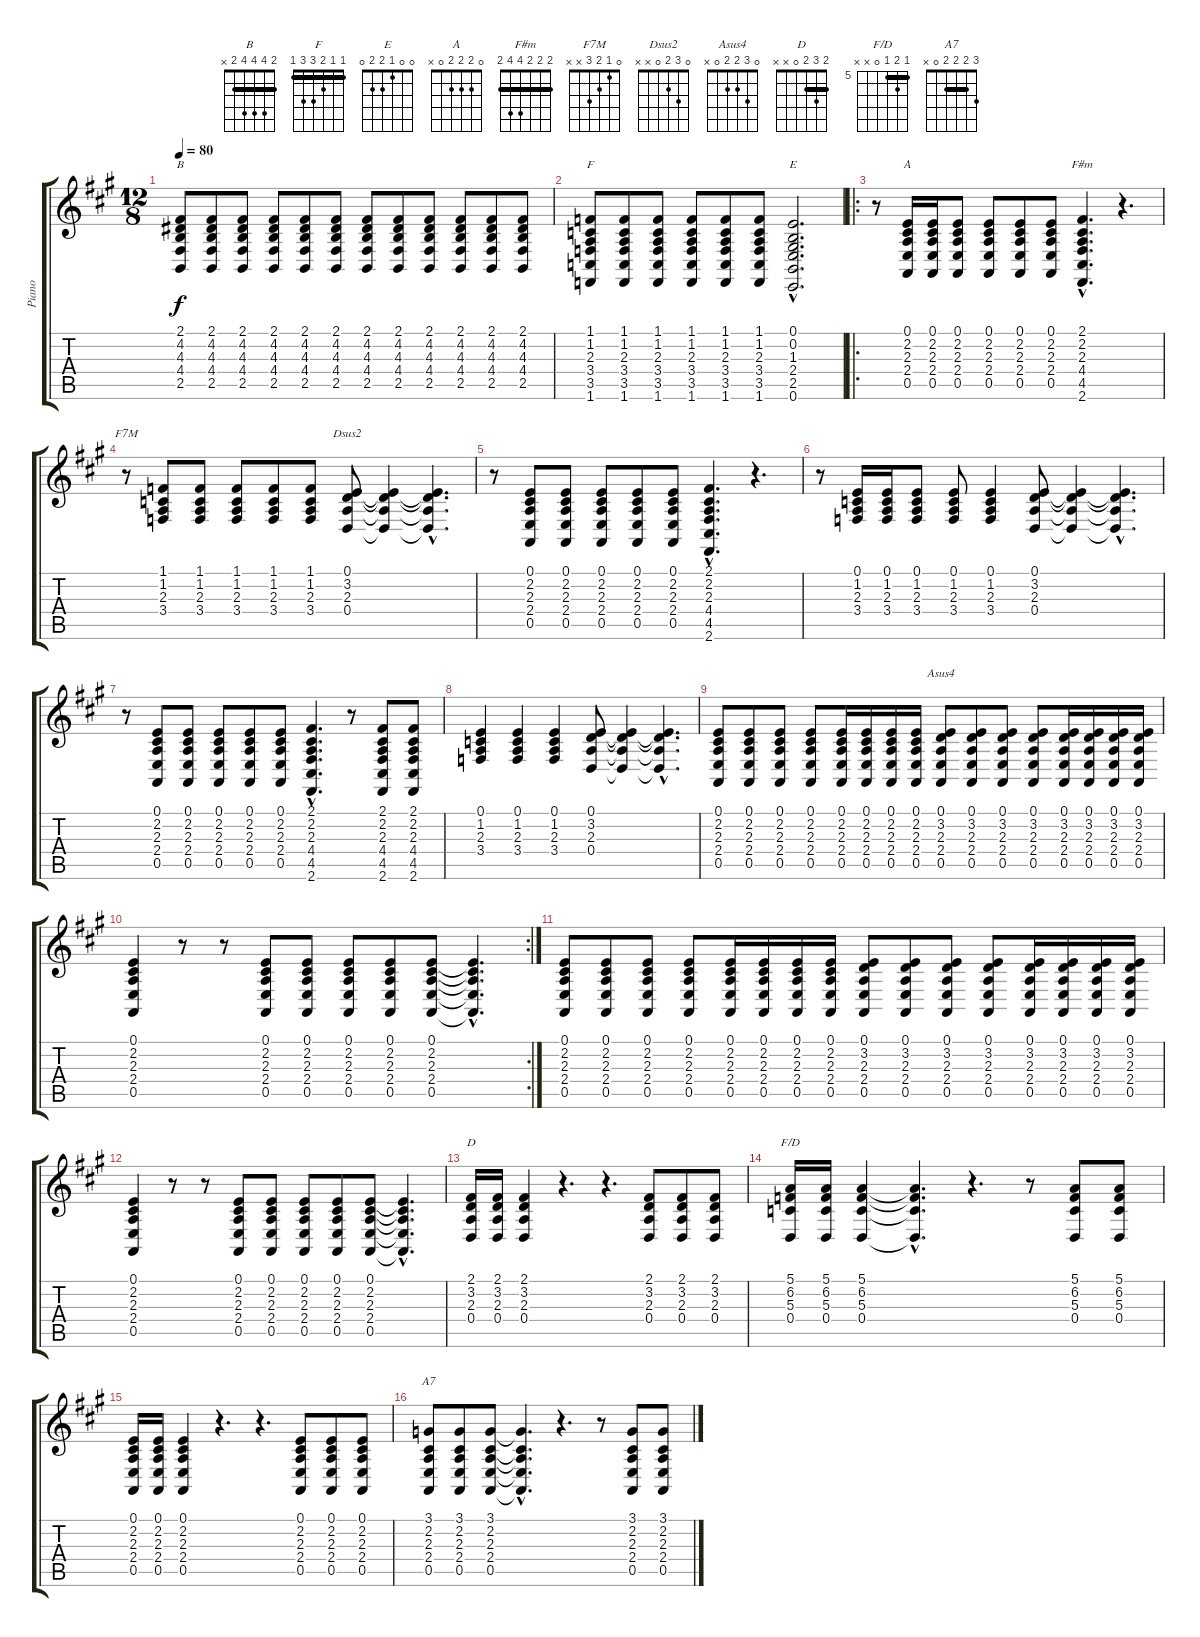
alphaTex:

\track ("Piano" "Piano") {instrument acousticgrandpiano}
\staff {score tabs}
\tuning (E4 B3 G3 D3 A2 E2) {hide}
\chord ("B" 2 4 4 4 2 x) {barre 2}
\chord ("F" 1 1 2 3 3 1) {barre 1}
\chord ("E" 0 0 1 2 2 0)
\chord ("A" 0 2 2 2 0 x)
\chord ("F#m" 2 2 2 4 4 2) {barre 2}
\chord ("F7M" 0 1 2 3 x x)
\chord ("Dsus2" 0 3 2 0 x x)
\chord ("Asus4" 0 3 2 2 0 x)
\chord ("D" 2 3 2 0 x x) {barre 2}
\chord ("F/D" 5 6 5 0 x x) {firstfret 5 barre 5}
\chord ("A7" 3 2 2 2 0 x) {barre 2}
\ts (12 8)
\tempo 80
\clef g2
\ks a
(2.1 4.2 4.3 4.4 2.5).8{ch "B" dy f} (2.1 4.2 4.3 4.4 2.5).8 (2.1 4.2 4.3 4.4 2.5).8 (2.1 4.2 4.3 4.4 2.5).8 (2.1 4.2 4.3 4.4 2.5).8 (2.1 4.2 4.3 4.4 2.5).8 (2.1 4.2 4.3 4.4 2.5).8 (2.1 4.2 4.3 4.4 2.5).8 (2.1 4.2 4.3 4.4 2.5).8 (2.1 4.2 4.3 4.4 2.5).8 (2.1 4.2 4.3 4.4 2.5).8 (2.1 4.2 4.3 4.4 2.5).8 |
(1.1 1.2 2.3 3.4 3.5 1.6).8{ch "F"} (1.1 1.2 2.3 3.4 3.5 1.6).8 (1.1 1.2 2.3 3.4 3.5 1.6).8 (1.1 1.2 2.3 3.4 3.5 1.6).8 (1.1 1.2 2.3 3.4 3.5 1.6).8 (1.1 1.2 2.3 3.4 3.5 1.6).8 (0.1{hac} 0.2{hac} 1.3{hac} 2.4{hac} 2.5{hac} 0.6{hac}).2{d ch "E"} |
\ro
r.8 (0.1 2.2 2.3 2.4 0.5).16{ch "A"} (0.1 2.2 2.3 2.4 0.5).16 (0.1 2.2 2.3 2.4 0.5).8 (0.1 2.2 2.3 2.4 0.5).8 (0.1 2.2 2.3 2.4 0.5).8 (0.1 2.2 2.3 2.4 0.5).8 (2.1{hac} 2.2{hac} 2.3{hac} 4.4{hac} 4.5{hac} 2.6{hac}).4{d ch "F#m"} r.4{d} |
r.8{ch "F7M"} (1.1 1.2 2.3 3.4).8 (1.1 1.2 2.3 3.4).8 (1.1 1.2 2.3 3.4).8 (1.1 1.2 2.3 3.4).8 (1.1 1.2 2.3 3.4).8 (0.1 3.2 2.3 0.4).8{ch "Dsus2"} (0.1{t} 3.2{t} 2.3{t} 0.4{t}).4 (0.1{hac t} 3.2{hac t} 2.3{hac t} 0.4{hac t}).4{d} |
r.8 (0.1 2.2 2.3 2.4 0.5).8 (0.1 2.2 2.3 2.4 0.5).8 (0.1 2.2 2.3 2.4 0.5).8 (0.1 2.2 2.3 2.4 0.5).8 (0.1 2.2 2.3 2.4 0.5).8 (2.1{hac} 2.2{hac} 2.3{hac} 4.4{hac} 4.5{hac} 2.6{hac}).4{d} r.4{d} |
r.8 (0.1 1.2 2.3 3.4).16 (0.1 1.2 2.3 3.4).16 (0.1 1.2 2.3 3.4).8 (0.1 1.2 2.3 3.4).8 (0.1 1.2 2.3 3.4).4 (0.1 3.2 2.3 0.4).8 (0.1{t} 3.2{t} 2.3{t} 0.4{t}).4 (0.1{hac t} 3.2{hac t} 2.3{hac t} 0.4{hac t}).4{d} |
r.8 (0.1 2.2 2.3 2.4 0.5).8 (0.1 2.2 2.3 2.4 0.5).8 (0.1 2.2 2.3 2.4 0.5).8 (0.1 2.2 2.3 2.4 0.5).8 (0.1 2.2 2.3 2.4 0.5).8 (2.1{hac} 2.2{hac} 2.3{hac} 4.4{hac} 4.5{hac} 2.6{hac}).4{d} r.8 (2.1 2.2 2.3 4.4 4.5 2.6).8 (2.1 2.2 2.3 4.4 4.5 2.6).8 |
(0.1 1.2 2.3 3.4).4 (0.1 1.2 2.3 3.4).4 (0.1 1.2 2.3 3.4).4 (0.1 3.2 2.3 0.4).8 (0.1{t} 3.2{t} 2.3{t} 0.4{t}).4 (0.1{hac t} 3.2{hac t} 2.3{hac t} 0.4{hac t}).4{d} |
(0.1 2.2 2.3 2.4 0.5).8 (0.1 2.2 2.3 2.4 0.5).8 (0.1 2.2 2.3 2.4 0.5).8 (0.1 2.2 2.3 2.4 0.5).8 (0.1 2.2 2.3 2.4 0.5).16 (0.1 2.2 2.3 2.4 0.5).16 (0.1 2.2 2.3 2.4 0.5).16 (0.1 2.2 2.3 2.4 0.5).16 (0.1 3.2 2.3 2.4 0.5).8{ch "Asus4"} (0.1 3.2 2.3 2.4 0.5).8 (0.1 3.2 2.3 2.4 0.5).8 (0.1 3.2 2.3 2.4 0.5).8 (0.1 3.2 2.3 2.4 0.5).16 (0.1 3.2 2.3 2.4 0.5).16 (0.1 3.2 2.3 2.4 0.5).16 (0.1 3.2 2.3 2.4 0.5).16 |
\rc 2
(0.1 2.2 2.3 2.4 0.5).4 r.8 r.8 (0.1 2.2 2.3 2.4 0.5).8 (0.1 2.2 2.3 2.4 0.5).8 (0.1 2.2 2.3 2.4 0.5).8 (0.1 2.2 2.3 2.4 0.5).8 (0.1 2.2 2.3 2.4 0.5).8 (0.1{hac t} 2.2{hac t} 2.3{hac t} 2.4{hac t} 0.5{hac t}).4{d} |
(0.1 2.2 2.3 2.4 0.5).8 (0.1 2.2 2.3 2.4 0.5).8 (0.1 2.2 2.3 2.4 0.5).8 (0.1 2.2 2.3 2.4 0.5).8 (0.1 2.2 2.3 2.4 0.5).16 (0.1 2.2 2.3 2.4 0.5).16 (0.1 2.2 2.3 2.4 0.5).16 (0.1 2.2 2.3 2.4 0.5).16 (0.1 3.2 2.3 2.4 0.5).8 (0.1 3.2 2.3 2.4 0.5).8 (0.1 3.2 2.3 2.4 0.5).8 (0.1 3.2 2.3 2.4 0.5).8 (0.1 3.2 2.3 2.4 0.5).16 (0.1 3.2 2.3 2.4 0.5).16 (0.1 3.2 2.3 2.4 0.5).16 (0.1 3.2 2.3 2.4 0.5).16 |
(0.1 2.2 2.3 2.4 0.5).4 r.8 r.8 (0.1 2.2 2.3 2.4 0.5).8 (0.1 2.2 2.3 2.4 0.5).8 (0.1 2.2 2.3 2.4 0.5).8 (0.1 2.2 2.3 2.4 0.5).8 (0.1 2.2 2.3 2.4 0.5).8 (0.1{hac t} 2.2{hac t} 2.3{hac t} 2.4{hac t} 0.5{hac t}).4{d} |
(2.1 3.2 2.3 0.4).16{ch "D"} (2.1 3.2 2.3 0.4).16 (2.1 3.2 2.3 0.4).4 r.4{d} r.4{d} (2.1 3.2 2.3 0.4).8 (2.1 3.2 2.3 0.4).8 (2.1 3.2 2.3 0.4).8 |
(5.1 6.2 5.3 0.4).16{ch "F/D"} (5.1 6.2 5.3 0.4).16 (5.1 6.2 5.3 0.4).4 (5.1{hac t} 6.2{hac t} 5.3{hac t} 0.4{hac t}).4{d} r.4{d} r.8 (5.1 6.2 5.3 0.4).8 (5.1 6.2 5.3 0.4).8 |
(0.1 2.2 2.3 2.4 0.5).16 (0.1 2.2 2.3 2.4 0.5).16 (0.1 2.2 2.3 2.4 0.5).4 r.4{d} r.4{d} (0.1 2.2 2.3 2.4 0.5).8 (0.1 2.2 2.3 2.4 0.5).8 (0.1 2.2 2.3 2.4 0.5).8 |
(3.1 2.2 2.3 2.4 0.5).8{ch "A7"} (3.1 2.2 2.3 2.4 0.5).8 (3.1 2.2 2.3 2.4 0.5).8 (3.1{hac t} 2.2{hac t} 2.3{hac t} 2.4{hac t} 0.5{hac t}).4{d} r.4{d} r.8 (3.1 2.2 2.3 2.4 0.5).8 (3.1 2.2 2.3 2.4 0.5).8
